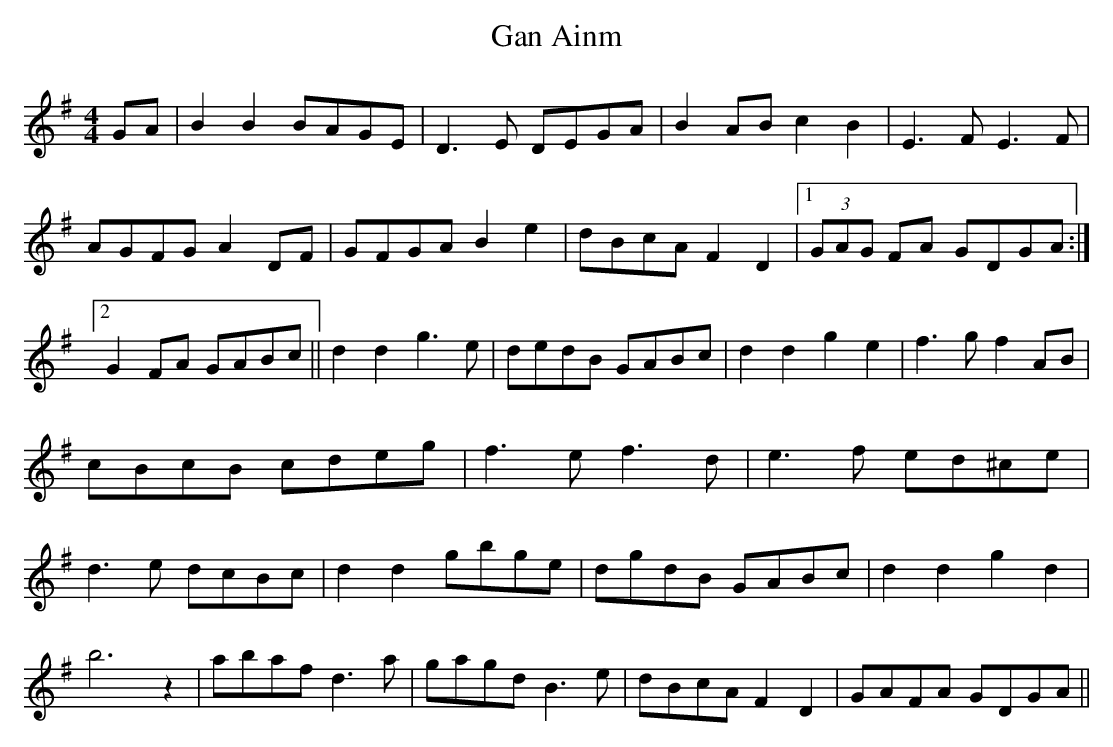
X:1
T:Gan Ainm
M:4/4
L:1/8
K:G
GA|B2B2 BAGE|D3E DEGA|B2AB c2B2|E3F E3F|\
AGFG A2DF|GFGA B2e2|dBcA F2D2|1 (3GAG FA GDGA:|2 G2FA GABc||\
d2d2 g3e|dedB GABc|d2d2 g2e2|f3g f2AB|\
cBcB cdeg|f3e f3d|e3f ed^ce|d3e dcBc|\
d2d2 gbge|dgdB GABc|d2d2 g2d2|b6z2|\
abaf d3a|gagd B3e|dBcA F2D2|GAFA GDGA||\
